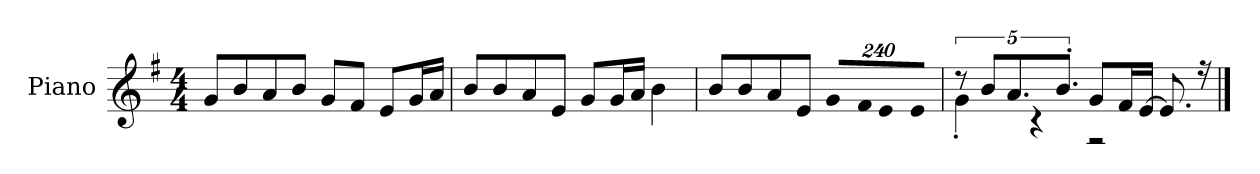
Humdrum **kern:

**kern
*part1
*staff1
*I"Piano
*I'P-no
*clefG2
*k[f#]
*M4/4
*MM90
=1
8g/L
8b/
8a/
8b/J
8g/L
8f#/J
8e/L
16g/L
16a/JJ
=2
8b/L
8b/
8a/
8e/J
8g/L
16g/L
16a/JJ
4b\
=3
8b/L
8b/
8a/
8e/J
*Xbrackettup
!LO:N:vis=8
960%137g/L
!LO:N:vis=16
1920%137f#/K
!LO:N:vis=8
960%137e/
!LO:N:vis=8
960%137e/J
=4
*brackettup
*^
10r	4g'\
10b/L	.
10.a/	.
.	4r
10.b'/J	.
8g/L	2r
16f#/L	.
[16e/JJ	.
8.e/]	.
16r	.
*v	*v
==
*-
